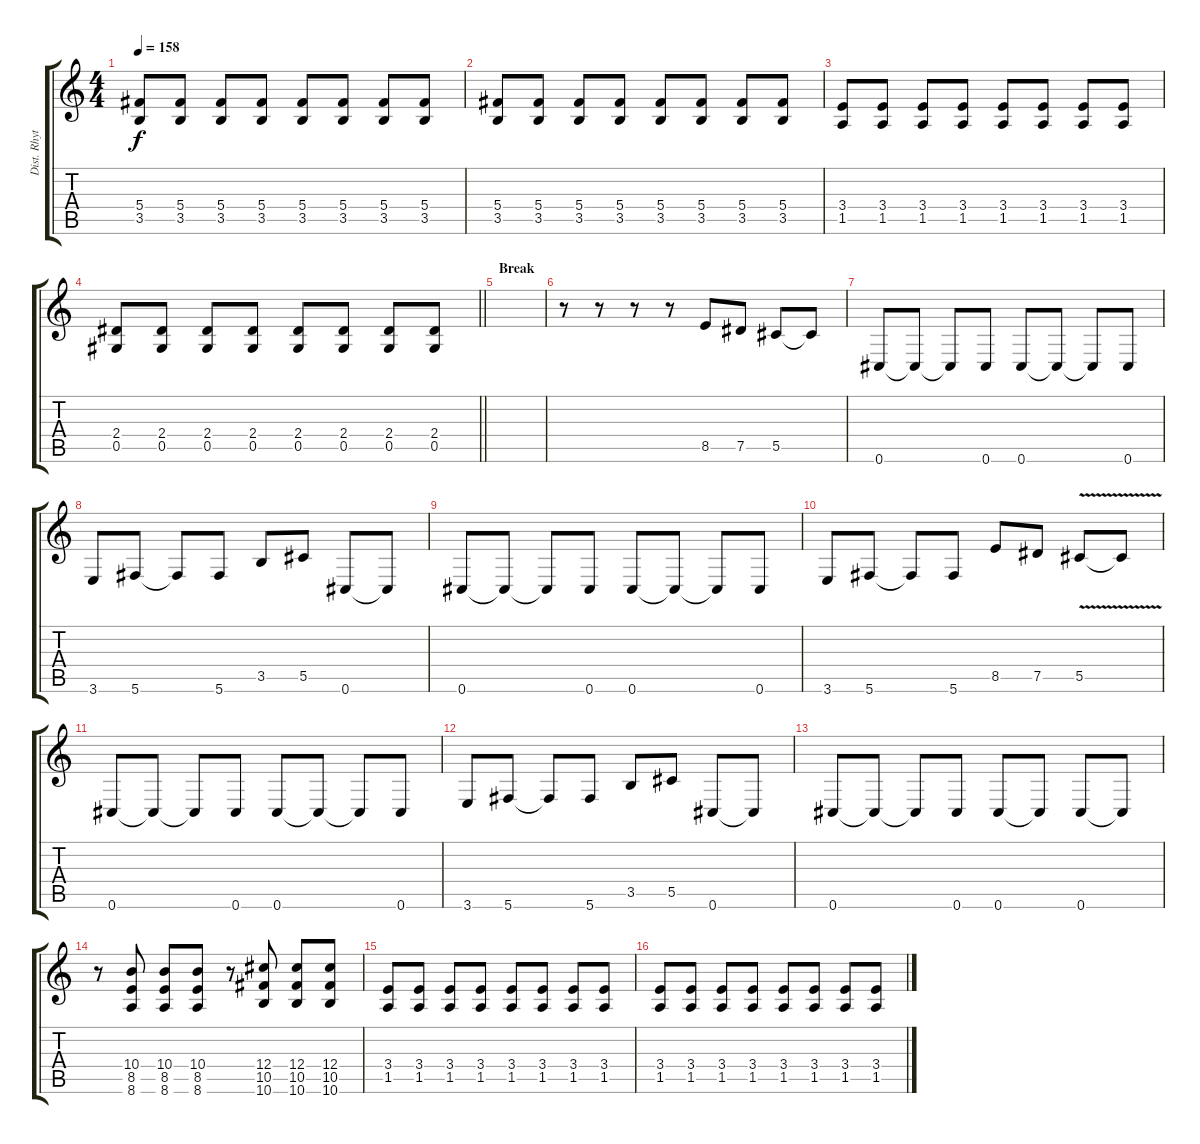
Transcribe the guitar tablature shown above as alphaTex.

\track ("Dist. Rhytm Guitar [L]" "Dist. Rhyt") {instrument distortionguitar}
\staff {score tabs}
\tuning (Eb4 Bb3 Gb3 Db3 Ab2 Db2) {hide}
\ts (4 4)
\tempo 158
\clef g2
\ks c
(5.4 3.5).8{dy f} (5.4 3.5).8 (5.4 3.5).8 (5.4 3.5).8 (5.4 3.5).8 (5.4 3.5).8 (5.4 3.5).8 (5.4 3.5).8 |
(5.4 3.5).8 (5.4 3.5).8 (5.4 3.5).8 (5.4 3.5).8 (5.4 3.5).8 (5.4 3.5).8 (5.4 3.5).8 (5.4 3.5).8 |
(3.4 1.5).8 (3.4 1.5).8 (3.4 1.5).8 (3.4 1.5).8 (3.4 1.5).8 (3.4 1.5).8 (3.4 1.5).8 (3.4 1.5).8 |
\barLineRight lightlight
(2.4 0.5).8 (2.4 0.5).8 (2.4 0.5).8 (2.4 0.5).8 (2.4 0.5).8 (2.4 0.5).8 (2.4 0.5).8 (2.4 0.5).8 |
\section ("" "Break")
|
r.8 r.8 r.8 r.8 8.5.8 7.5.8 5.5.8 5.5{t}.8 |
0.6.8 0.6{t}.8 0.6{t}.8 0.6.8 0.6.8 0.6{t}.8 0.6{t}.8 0.6.8 |
3.6.8 5.6.8 5.6{t}.8 5.6.8 3.5.8 5.5.8 0.6.8 0.6{t}.8 |
0.6.8 0.6{t}.8 0.6{t}.8 0.6.8 0.6.8 0.6{t}.8 0.6{t}.8 0.6.8 |
3.6.8 5.6.8 5.6{t}.8 5.6.8 8.5.8 7.5.8 5.5{v}.8 5.5{t}.8 |
0.6.8 0.6{t}.8 0.6{t}.8 0.6.8 0.6.8 0.6{t}.8 0.6{t}.8 0.6.8 |
3.6.8 5.6.8 5.6{t}.8 5.6.8 3.5.8 5.5.8 0.6.8 0.6{t}.8 |
0.6.8 0.6{t}.8 0.6{t}.8 0.6.8 0.6.8 0.6{t}.8 0.6.8 0.6{t}.8 |
r.8 (10.4 8.5 8.6).8 (10.4 8.5 8.6).8 (10.4 8.5 8.6).8 r.8 (12.4 10.5 10.6).8 (12.4 10.5 10.6).8 (12.4 10.5 10.6).8 |
(3.4 1.5).8 (3.4 1.5).8 (3.4 1.5).8 (3.4 1.5).8 (3.4 1.5).8 (3.4 1.5).8 (3.4 1.5).8 (3.4 1.5).8 |
(3.4 1.5).8 (3.4 1.5).8 (3.4 1.5).8 (3.4 1.5).8 (3.4 1.5).8 (3.4 1.5).8 (3.4 1.5).8 (3.4 1.5).8
